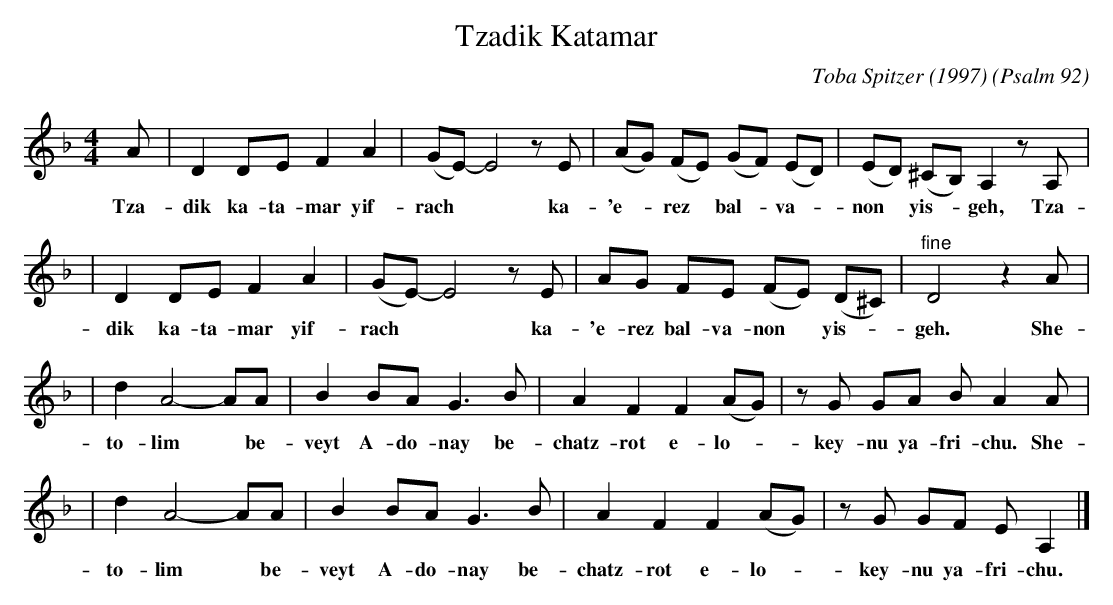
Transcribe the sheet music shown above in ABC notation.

X:1
T: Tzadik Katamar
C: Toba Spitzer (1997)
O: Psalm 92
M: 4/4
L: 1/8
K: Dm
A | D2 DE F2 A2 | (GE-) E4 zE | (AG) (FE) (GF) (ED)  | (ED) (^CB,) A,2 zA, |
w: Tza-dik ka-ta-mar yif-rach** ka-'e-*rez* bal-*va-*non* yis-* geh, Tza-
| D2 DE F2 A2 | (GE-) E4 zE | AG    FE  (FE) (D^C) | "^fine"D4 z2A |
w: dik ka-ta-mar yif-rach** ka-'e-rez bal-va-non* yis-* geh. She-
| d2 A4- AA | B2 BA G3 B | A2 F2 F2 (AG) | zG GA BA2 A |
w: to-lim* be-veyt A-do-nay be-chatz-rot e-lo-*key-nu ya-fri-chu. She-
| d2 A4- AA | B2 BA G3 B | A2 F2 F2 (AG) | zG GF EA,2 |]
w: to-lim* be-veyt A-do-nay be-chatz-rot e-lo-*key-nu ya-fri-chu.
